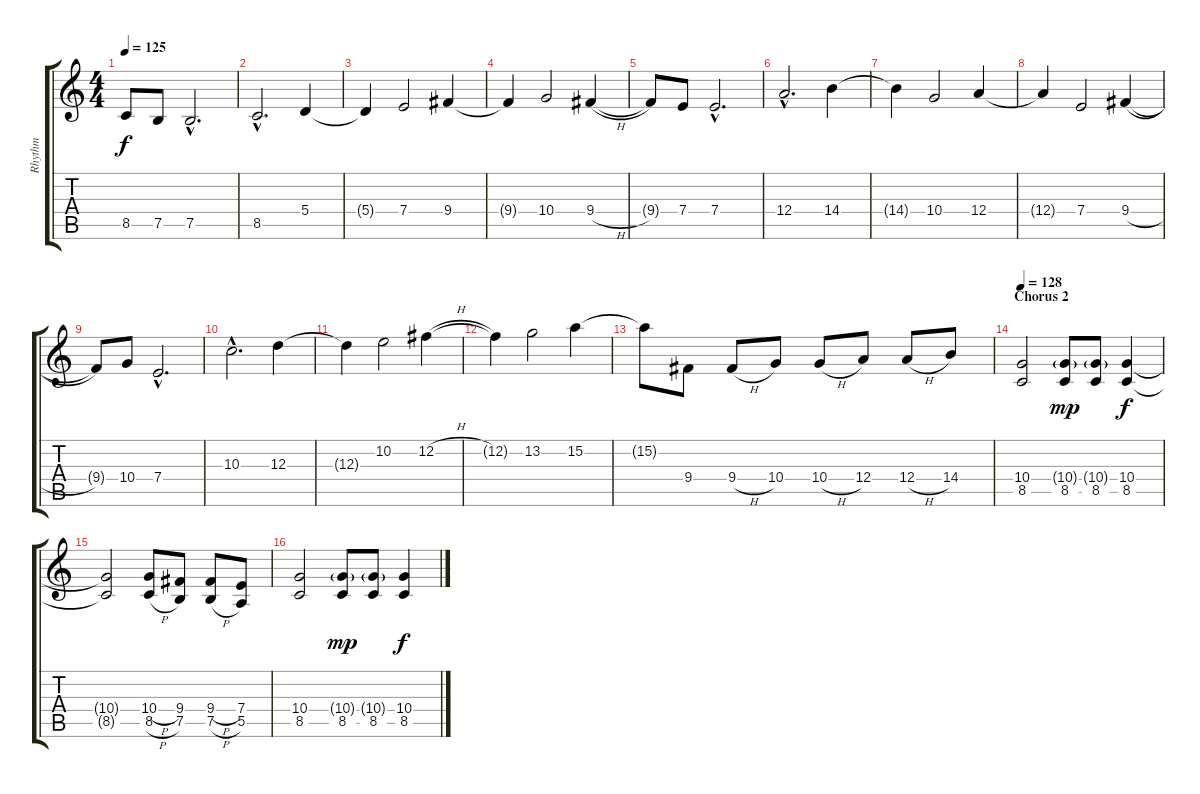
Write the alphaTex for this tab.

\track ("Rhythm" "Rhythm") {instrument distortionguitar}
\staff {score tabs}
\tuning (B3 Gb3 D3 A2 E2 B1) {hide}
\ts (4 4)
\tempo 125
\clef g2
\ks c
8.5{t}.8{dy f} 7.5.8 7.5{hac}.2{d} |
8.5{hac}.2{d} 5.4.4 |
5.4{t}.4 7.4.2 9.4.4 |
9.4{t}.4 10.4.2 9.4{h}.4 |
9.4{t}.8 7.4.8 7.4{hac}.2{d} |
12.4{hac}.2{d} 14.4.4 |
14.4{t}.4 10.4.2 12.4.4 |
12.4{t}.4 7.4.2 9.4{h}.4 |
9.4{t}.8 10.4.8 7.4{hac}.2{d} |
10.3{hac}.2{d} 12.3.4 |
12.3{t}.4 10.2.2 12.2{h}.4 |
12.2{t}.4 13.2.2 15.2.4 |
15.2{t}.8 9.4.8 9.4{h}.8 10.4.8 10.4{h}.8 12.4.8 12.4{h}.8 14.4.8 |
\section ("" "Chorus 2")
\tempo 128
(10.4 8.5).2 (10.4{g} 8.5).8{dy mp} (10.4{g} 8.5).8 (10.4 8.5).4{dy f} |
(10.4{t} 8.5{t}).2 (10.4{h} 8.5{h}).8 (9.4 7.5).8 (9.4{h} 7.5{h}).8 (7.4 5.5).8 |
(10.4 8.5).2 (10.4{g} 8.5).8{dy mp} (10.4{g} 8.5).8 (10.4 8.5).4{dy f}
